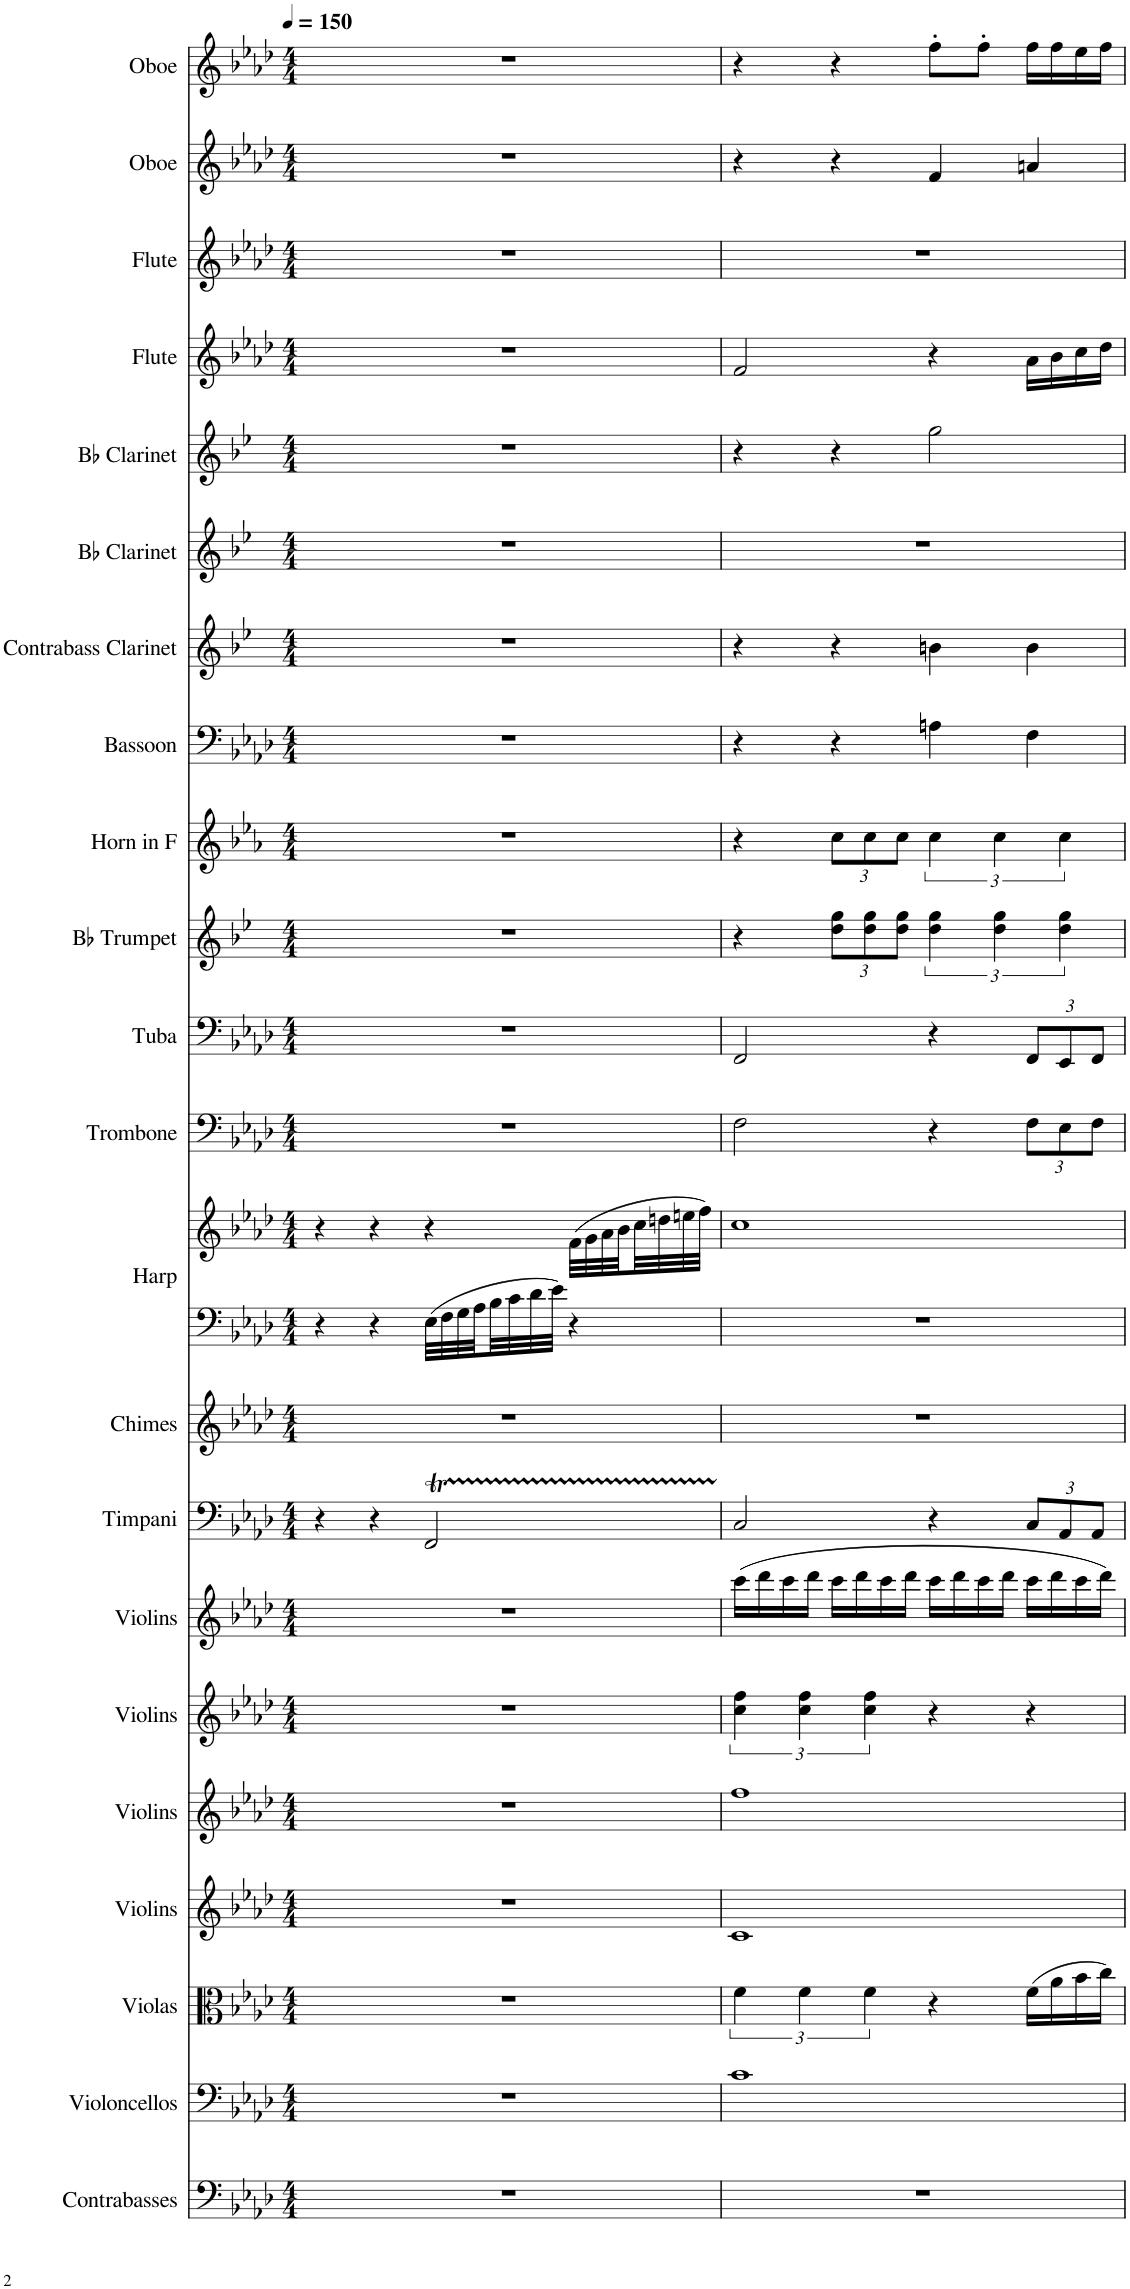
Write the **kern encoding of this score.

**kern	**kern	**kern	**kern	**kern	**kern	**kern	**kern	**kern	**kern	**kern	**kern	**kern	**kern	**kern	**kern	**kern	**kern	**kern	**kern	**kern	**kern	**kern
*part22	*part21	*part20	*part19	*part18	*part17	*part16	*part15	*part14	*part13	*part13	*part12	*part11	*part10	*part9	*part8	*part7	*part6	*part5	*part4	*part3	*part2	*part1
*staff23	*staff22	*staff21	*staff20	*staff19	*staff18	*staff17	*staff16	*staff15	*staff14	*staff13	*staff12	*staff11	*staff10	*staff9	*staff8	*staff7	*staff6	*staff5	*staff4	*staff3	*staff2	*staff1
*I"Contrabasses	*I"Violoncellos	*I"Violas	*I"Violins	*I"Violins	*I"Violins	*I"Violins	*I"Timpani	*I"Chimes	*I"Harp	*	*I"Trombone	*I"Tuba	*I"Bb Trumpet	*I"Horn in F	*I"Bassoon	*I"Contrabass Clarinet	*I"Bb Clarinet	*I"Bb Clarinet	*I"Flute	*I"Flute	*I"Oboe	*I"Oboe
*I'Cbs.	*I'Vcs.	*I'Vlas.	*I'Vlns.	*I'Vlns.	*I'Vlns.	*I'Vlns.	*I'Timp.	*I'Cme.	*I'Hrp.	*	*I'Tbn.	*I'Tba.	*I'Bb Tpt.	*	*I'Bsn.	*I'Cb. Cl.	*I'Bb Cl.	*I'Bb Cl.	*I'Fl.	*I'Fl.	*I'Ob.	*I'Ob.
*clefF4	*clefF4	*clefC3	*clefG2	*clefG2	*clefG2	*clefG2	*clefF4	*clefG2	*clefF4	*clefG2	*clefF4	*clefF4	*clefG2	*clefG2	*clefF4	*clefG2	*clefG2	*clefG2	*clefG2	*clefG2	*clefG2	*clefG2
*Trd7c12	*	*	*	*	*	*	*	*	*	*	*	*	*Trd1c2	*Trd4c7	*	*Trd15c26	*Trd1c2	*Trd1c2	*	*	*	*
*k[b-e-a-d-]	*k[b-e-a-d-]	*k[b-e-a-d-]	*k[b-e-a-d-]	*k[b-e-a-d-]	*k[b-e-a-d-]	*k[b-e-a-d-]	*k[b-e-a-d-]	*k[b-e-a-d-]	*k[b-e-a-d-]	*k[b-e-a-d-]	*k[b-e-a-d-]	*k[b-e-a-d-]	*k[b-e-]	*k[b-e-a-]	*k[b-e-a-d-]	*k[b-e-]	*k[b-e-]	*k[b-e-]	*k[b-e-a-d-]	*k[b-e-a-d-]	*k[b-e-a-d-]	*k[b-e-a-d-]
*M4/4	*M4/4	*M4/4	*M4/4	*M4/4	*M4/4	*M4/4	*M4/4	*M4/4	*M4/4	*M4/4	*M4/4	*M4/4	*M4/4	*M4/4	*M4/4	*M4/4	*M4/4	*M4/4	*M4/4	*M4/4	*M4/4	*M4/4
*MM150	*MM150	*MM150	*MM150	*MM150	*MM150	*MM150	*MM150	*MM150	*MM150	*MM150	*MM150	*MM150	*MM150	*MM150	*MM150	*MM150	*MM150	*MM150	*MM150	*MM150	*MM150	*MM150
=1	=1	=1	=1	=1	=1	=1	=1	=1	=1	=1	=1	=1	=1	=1	=1	=1	=1	=1	=1	=1	=1	=1
1r	1r	1r	1r	1r	1r	1r	4r	1r	4r	4r	1r	1r	1r	1r	1r	1r	1r	1r	1r	1r	1r	1r
.	.	.	.	.	.	.	4r	.	4r	4r	.	.	.	.	.	.	.	.	.	.	.	.
.	.	.	.	.	.	.	2FFT/	.	32E-\LLL	4r	.	.	.	.	.	.	.	.	.	.	.	.
.	.	.	.	.	.	.	.	.	32F\	.	.	.	.	.	.	.	.	.	.	.	.	.
.	.	.	.	.	.	.	.	.	32G\	.	.	.	.	.	.	.	.	.	.	.	.	.
.	.	.	.	.	.	.	.	.	32A-\	.	.	.	.	.	.	.	.	.	.	.	.	.
.	.	.	.	.	.	.	.	.	32B-\	.	.	.	.	.	.	.	.	.	.	.	.	.
.	.	.	.	.	.	.	.	.	32c\	.	.	.	.	.	.	.	.	.	.	.	.	.
.	.	.	.	.	.	.	.	.	32d-\	.	.	.	.	.	.	.	.	.	.	.	.	.
.	.	.	.	.	.	.	.	.	32e-\JJJ	.	.	.	.	.	.	.	.	.	.	.	.	.
.	.	.	.	.	.	.	.	.	4r	(32f\LLL	.	.	.	.	.	.	.	.	.	.	.	.
.	.	.	.	.	.	.	.	.	.	32g\	.	.	.	.	.	.	.	.	.	.	.	.
.	.	.	.	.	.	.	.	.	.	32a-\	.	.	.	.	.	.	.	.	.	.	.	.
.	.	.	.	.	.	.	.	.	.	32b-\	.	.	.	.	.	.	.	.	.	.	.	.
.	.	.	.	.	.	.	.	.	.	32cc\	.	.	.	.	.	.	.	.	.	.	.	.
.	.	.	.	.	.	.	.	.	.	32ddn\	.	.	.	.	.	.	.	.	.	.	.	.
.	.	.	.	.	.	.	.	.	.	32een\	.	.	.	.	.	.	.	.	.	.	.	.
.	.	.	.	.	.	.	.	.	.	32ff\JJJ)	.	.	.	.	.	.	.	.	.	.	.	.
=2	=2	=2	=2	=2	=2	=2	=2	=2	=2	=2	=2	=2	=2	=2	=2	=2	=2	=2	=2	=2	=2	=2
1r	1c	6f\	1c	1ff	6cc\ 6ff\	(16ccc\LL	2C/	1r	1r	1cc	2F\	2FF/	4r	4r	4r	4r	1r	4r	2f/	1r	4r	4r
.	.	.	.	.	.	16ddd-\	.	.	.	.	.	.	.	.	.	.	.	.	.	.	.	.
.	.	.	.	.	.	16ccc\	.	.	.	.	.	.	.	.	.	.	.	.	.	.	.	.
.	.	6f\	.	.	6cc\ 6ff\	.	.	.	.	.	.	.	.	.	.	.	.	.	.	.	.	.
.	.	.	.	.	.	16ddd-\JJ	.	.	.	.	.	.	.	.	.	.	.	.	.	.	.	.
*	*	*	*	*	*	*	*	*	*	*	*	*	*Xbrackettup	*Xbrackettup	*	*	*	*	*	*	*	*
.	.	.	.	.	.	16ccc\LL	.	.	.	.	.	.	12dd\ 12gg\L	12cc\L	4r	4r	.	4r	.	.	4r	4r
.	.	.	.	.	.	16ddd-\	.	.	.	.	.	.	.	.	.	.	.	.	.	.	.	.
.	.	6f\	.	.	6cc\ 6ff\	.	.	.	.	.	.	.	12dd\ 12gg\	12cc\	.	.	.	.	.	.	.	.
.	.	.	.	.	.	16ccc\	.	.	.	.	.	.	.	.	.	.	.	.	.	.	.	.
.	.	.	.	.	.	.	.	.	.	.	.	.	12dd\ 12gg\J	12cc\J	.	.	.	.	.	.	.	.
.	.	.	.	.	.	16ddd-\JJ	.	.	.	.	.	.	.	.	.	.	.	.	.	.	.	.
*	*	*	*	*	*	*	*	*	*	*	*	*	*brackettup	*brackettup	*	*	*	*	*	*	*	*
.	.	4r	.	.	4r	16ccc\LL	4r	.	.	.	4r	4r	6dd\ 6gg\	6cc\	4An\	4bn\	.	2gg\	4r	.	4f/	8ff'\L
.	.	.	.	.	.	16ddd-\	.	.	.	.	.	.	.	.	.	.	.	.	.	.	.	.
.	.	.	.	.	.	16ccc\	.	.	.	.	.	.	.	.	.	.	.	.	.	.	.	8ff'\J
.	.	.	.	.	.	.	.	.	.	.	.	.	6dd\ 6gg\	6cc\	.	.	.	.	.	.	.	.
.	.	.	.	.	.	16ddd-\JJ	.	.	.	.	.	.	.	.	.	.	.	.	.	.	.	.
*	*	*	*	*	*	*	*Xbrackettup	*	*	*	*Xbrackettup	*Xbrackettup	*	*	*	*	*	*	*	*	*	*
.	.	(16f\LL	.	.	4r	16ccc\LL	12C/L	.	.	.	12F\L	12FF/L	.	.	4F\	4b\	.	.	16a-\LL	.	4an/	16ff\LL
.	.	16a-\	.	.	.	16ddd-\	.	.	.	.	.	.	.	.	.	.	.	.	16b-\	.	.	16ff\
.	.	.	.	.	.	.	12AA-/	.	.	.	12E-\	12EE-/	6dd\ 6gg\	6cc\	.	.	.	.	.	.	.	.
.	.	16b-\	.	.	.	16ccc\	.	.	.	.	.	.	.	.	.	.	.	.	16cc\	.	.	16ee-\
.	.	.	.	.	.	.	12AA-/J	.	.	.	12F\J	12FF/J	.	.	.	.	.	.	.	.	.	.
.	.	16cc\JJ)	.	.	.	16ddd-\JJ)	.	.	.	.	.	.	.	.	.	.	.	.	16dd-\JJ	.	.	16ff\JJ
=	=	=	=	=	=	=	=	=	=	=	=	=	=	=	=	=	=	=	=	=	=	=
*-	*-	*-	*-	*-	*-	*-	*-	*-	*-	*-	*-	*-	*-	*-	*-	*-	*-	*-	*-	*-	*-	*-
